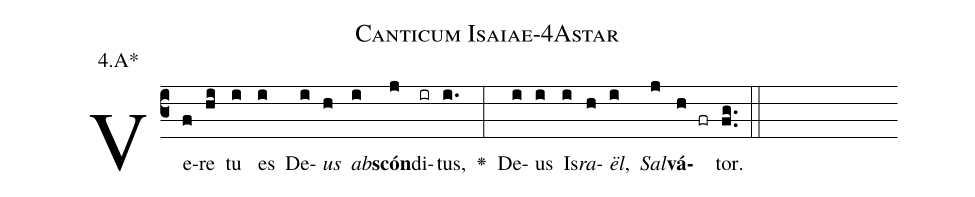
name: Canticum Isaiae-4Astar;
annotation: 4.A*;
%%
(c3)Ve(f)re(hi) tu(i) es(i) De(i)<i>us</i>(h) <i>ab</i>(i)<b>scón</b>(j)di(ir)tus,(i.) <v>\greheightstar</v>(:) De(i)us(i) Is(i)<i>ra</i>(h)<i>ël</i>,(i) <i>Sal</i>(j)<b>vá</b>(h fr)tor.(fg..) (::)


%E(i) u(h) o(i) u(j) a(h) e.(fg..) (::)
